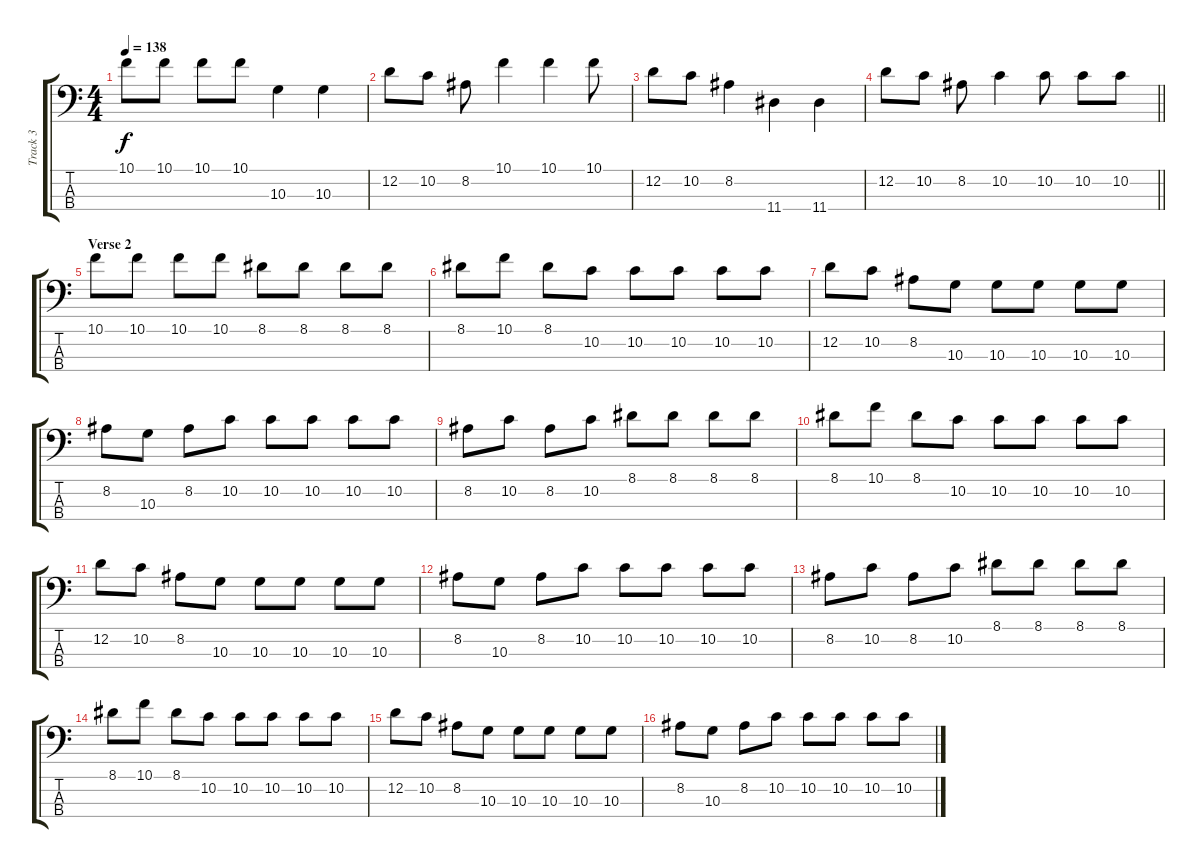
\track ("Track 3" "Track 3") {instrument electricbassfinger}
\staff {score tabs}
\tuning (G2 D2 A1 E1) {hide}
\ts (4 4)
\tempo 138
\clef f4
\ks c
10.1.8{dy f} 10.1.8 10.1.8 10.1.8 10.3.4 10.3.4 |
12.2.8 10.2.8 8.2.8 10.1.4 10.1.4 10.1.8 |
12.2.8 10.2.8 8.2.4 11.4.4 11.4.4 |
\barLineRight lightlight
12.2.8 10.2.8 8.2.8 10.2.4 10.2.8 10.2.8 10.2.8 |
\section ("" "Verse 2")
10.1.8 10.1.8 10.1.8 10.1.8 8.1.8 8.1.8 8.1.8 8.1.8 |
8.1.8 10.1.8 8.1.8 10.2.8 10.2.8 10.2.8 10.2.8 10.2.8 |
12.2.8 10.2.8 8.2.8 10.3.8 10.3.8 10.3.8 10.3.8 10.3.8 |
8.2.8 10.3.8 8.2.8 10.2.8 10.2.8 10.2.8 10.2.8 10.2.8 |
8.2.8 10.2.8 8.2.8 10.2.8 8.1.8 8.1.8 8.1.8 8.1.8 |
8.1.8 10.1.8 8.1.8 10.2.8 10.2.8 10.2.8 10.2.8 10.2.8 |
12.2.8 10.2.8 8.2.8 10.3.8 10.3.8 10.3.8 10.3.8 10.3.8 |
8.2.8 10.3.8 8.2.8 10.2.8 10.2.8 10.2.8 10.2.8 10.2.8 |
8.2.8 10.2.8 8.2.8 10.2.8 8.1.8 8.1.8 8.1.8 8.1.8 |
8.1.8 10.1.8 8.1.8 10.2.8 10.2.8 10.2.8 10.2.8 10.2.8 |
12.2.8 10.2.8 8.2.8 10.3.8 10.3.8 10.3.8 10.3.8 10.3.8 |
8.2.8 10.3.8 8.2.8 10.2.8 10.2.8 10.2.8 10.2.8 10.2.8
